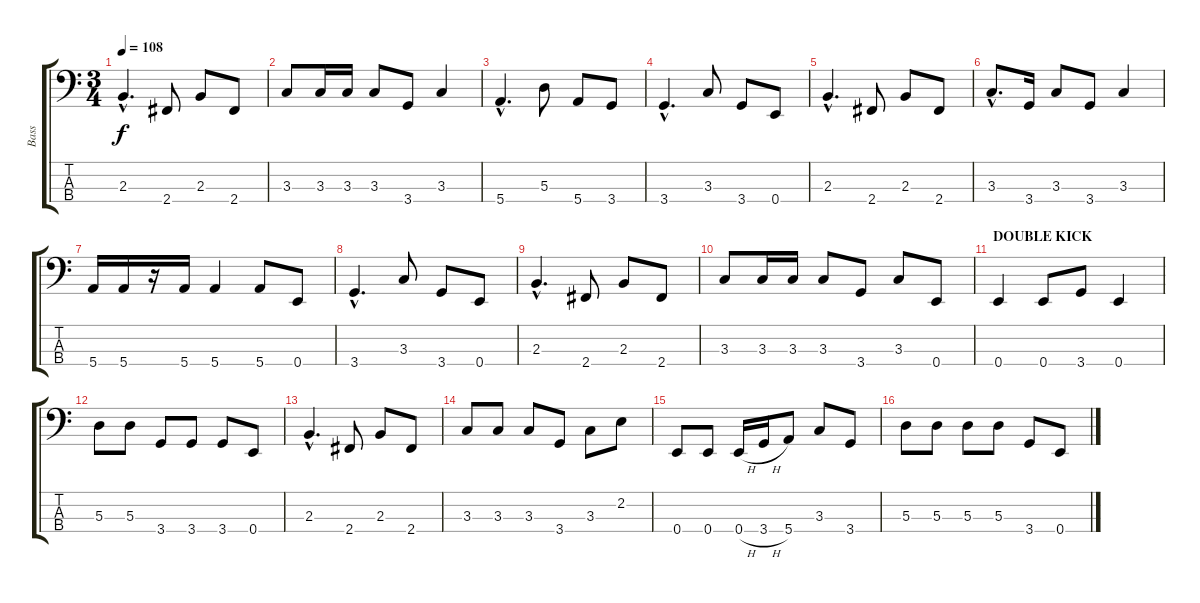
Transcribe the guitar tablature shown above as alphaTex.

\track ("Bass" "Bass") {instrument electricbassfinger}
\staff {score tabs}
\tuning (G2 D2 A1 E1) {hide}
\ts (3 4)
\tempo 108
\clef f4
\ks c
2.3{hac}.4{d dy f} 2.4.8 2.3.8 2.4.8 |
3.3.8 3.3.16 3.3.16 3.3.8 3.4.8 3.3.4 |
5.4{hac}.4{d} 5.3.8 5.4.8 3.4.8 |
3.4{hac}.4{d} 3.3.8 3.4.8 0.4.8 |
2.3{hac}.4{d} 2.4.8 2.3.8 2.4.8 |
3.3{hac}.8{d} 3.4.16 3.3.8 3.4.8 3.3.4 |
5.4.16 5.4.16 r.16 5.4.16 5.4.4 5.4.8 0.4.8 |
3.4{hac}.4{d} 3.3.8 3.4.8 0.4.8 |
2.3{hac}.4{d} 2.4.8 2.3.8 2.4.8 |
3.3.8 3.3.16 3.3.16 3.3.8 3.4.8 3.3.8 0.4.8 |
\section ("" "DOUBLE KICK")
0.4.4 0.4.8 3.4.8 0.4.4 |
5.3.8 5.3.8 3.4.8 3.4.8 3.4.8 0.4.8 |
2.3{hac}.4{d} 2.4.8 2.3.8 2.4.8 |
3.3.8 3.3.8 3.3.8 3.4.8 3.3.8 2.2.8 |
0.4.8 0.4.8 0.4{h}.16 3.4{h}.16 5.4.8 3.3.8 3.4.8 |
5.3.8 5.3.8 5.3.8 5.3.8 3.4.8 0.4.8
